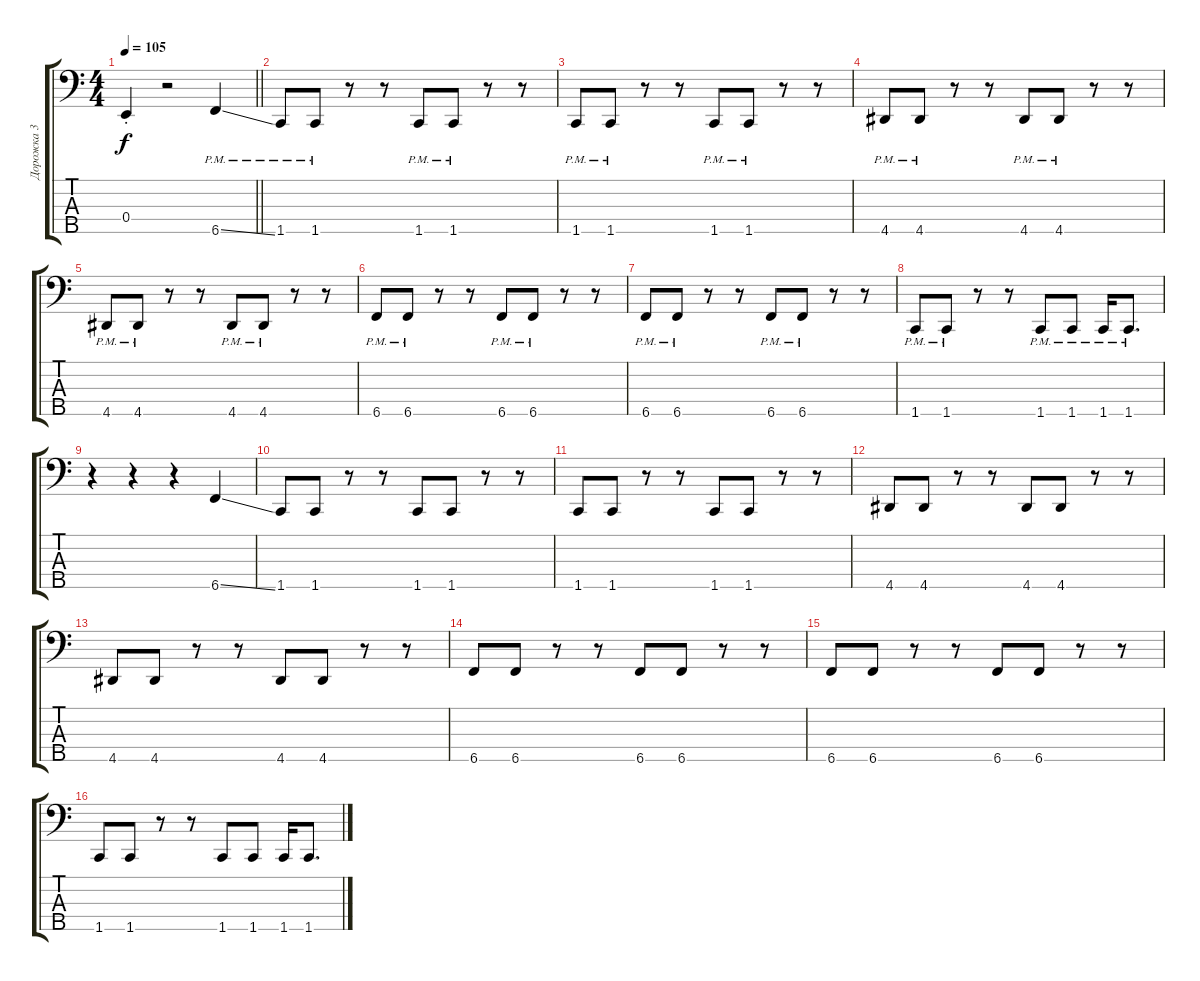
\track ("Дорожка 3" "Дорожка 3") {instrument electricbassfinger}
\staff {score tabs}
\tuning (G2 D2 A1 E1 B0) {hide}
\ts (4 4)
\tempo 105
\clef f4
\barLineRight lightlight
\ks c
0.4{st}.4{dy f} r.2 6.5{ss pm}.4 |
1.5{pm}.8 1.5{pm}.8 r.8 r.8 1.5{pm}.8 1.5{pm}.8 r.8 r.8 |
1.5{pm}.8 1.5{pm}.8 r.8 r.8 1.5{pm}.8 1.5{pm}.8 r.8 r.8 |
4.5{pm}.8 4.5{pm}.8 r.8 r.8 4.5{pm}.8 4.5{pm}.8 r.8 r.8 |
4.5{pm}.8 4.5{pm}.8 r.8 r.8 4.5{pm}.8 4.5{pm}.8 r.8 r.8 |
6.5{pm}.8 6.5{pm}.8 r.8 r.8 6.5{pm}.8 6.5{pm}.8 r.8 r.8 |
6.5{pm}.8 6.5{pm}.8 r.8 r.8 6.5{pm}.8 6.5{pm}.8 r.8 r.8 |
1.5{pm}.8 1.5{pm}.8 r.8 r.8 1.5{pm}.8 1.5{pm}.8 1.5{pm}.16 1.5{pm}.8{d} |
r.4 r.4 r.4 6.5{ss}.4 |
1.5.8 1.5.8 r.8 r.8 1.5.8 1.5.8 r.8 r.8 |
1.5.8 1.5.8 r.8 r.8 1.5.8 1.5.8 r.8 r.8 |
4.5.8 4.5.8 r.8 r.8 4.5.8 4.5.8 r.8 r.8 |
4.5.8 4.5.8 r.8 r.8 4.5.8 4.5.8 r.8 r.8 |
6.5.8 6.5.8 r.8 r.8 6.5.8 6.5.8 r.8 r.8 |
6.5.8 6.5.8 r.8 r.8 6.5.8 6.5.8 r.8 r.8 |
1.5.8 1.5.8 r.8 r.8 1.5.8 1.5.8 1.5.16 1.5.8{d}
